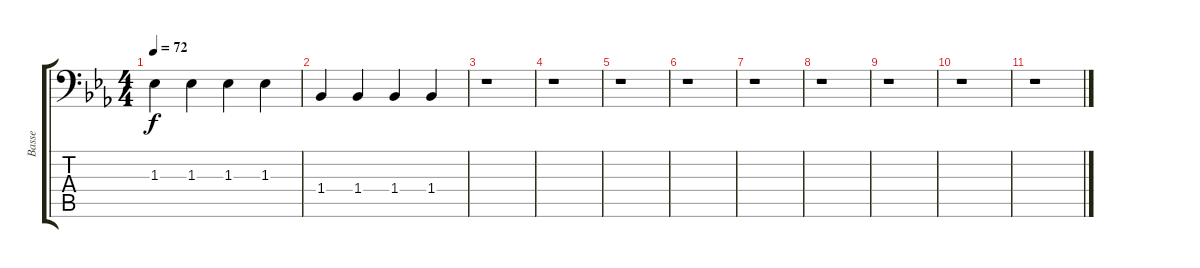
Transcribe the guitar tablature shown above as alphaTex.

\track ("Basse" "Basse") {instrument electricbasspick}
\staff {score tabs}
\tuning (C3 G2 D2 A1 E1 B0) {hide}
\ts (4 4)
\tempo 72
\clef f4
\ks eb
1.3.4{dy f} 1.3.4 1.3.4 1.3.4 |
1.4.4 1.4.4 1.4.4 1.4.4 |
r.1 |
r.1 |
r.1 |
r.1 |
r.1 |
r.1 |
r.1 |
r.1 |
r.1
